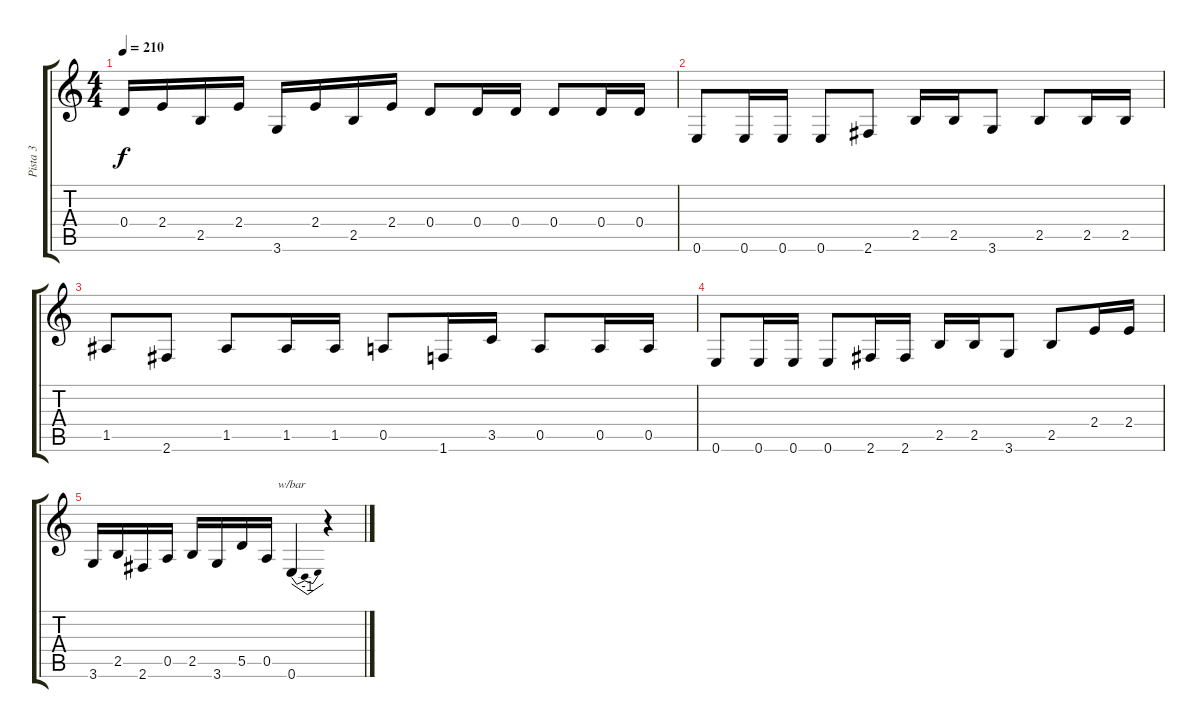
\track ("Pista 3" "Pista 3") {instrument distortionguitar}
\staff {score tabs}
\tuning (E4 B3 G3 D3 A2 E2) {hide}
\ts (4 4)
\tempo 210
\clef g2
\ks c
0.4.16{dy f} 2.4.16 2.5.16 2.4.16 3.6.16 2.4.16 2.5.16 2.4.16 0.4.8 0.4.16 0.4.16 0.4.8 0.4.16 0.4.16 |
0.6.8 0.6.16 0.6.16 0.6.8 2.6.8 2.5.16 2.5.16 3.6.8 2.5.8 2.5.16 2.5.16 |
1.5.8 2.6.8 1.5.8 1.5.16 1.5.16 0.5.8 1.6.16 3.5.16 0.5.8 0.5.16 0.5.16 |
0.6.8 0.6.16 0.6.16 0.6.8 2.6.16 2.6.16 2.5.16 2.5.16 3.6.8 2.5.8 2.4.16 2.4.16 |
3.6.16 2.5.16 2.6.16 0.5.16 2.5.16 3.6.16 5.5.16 0.5.16 0.6.4{tbe (dip default 0 0 30 -4 60 0)} r.4
